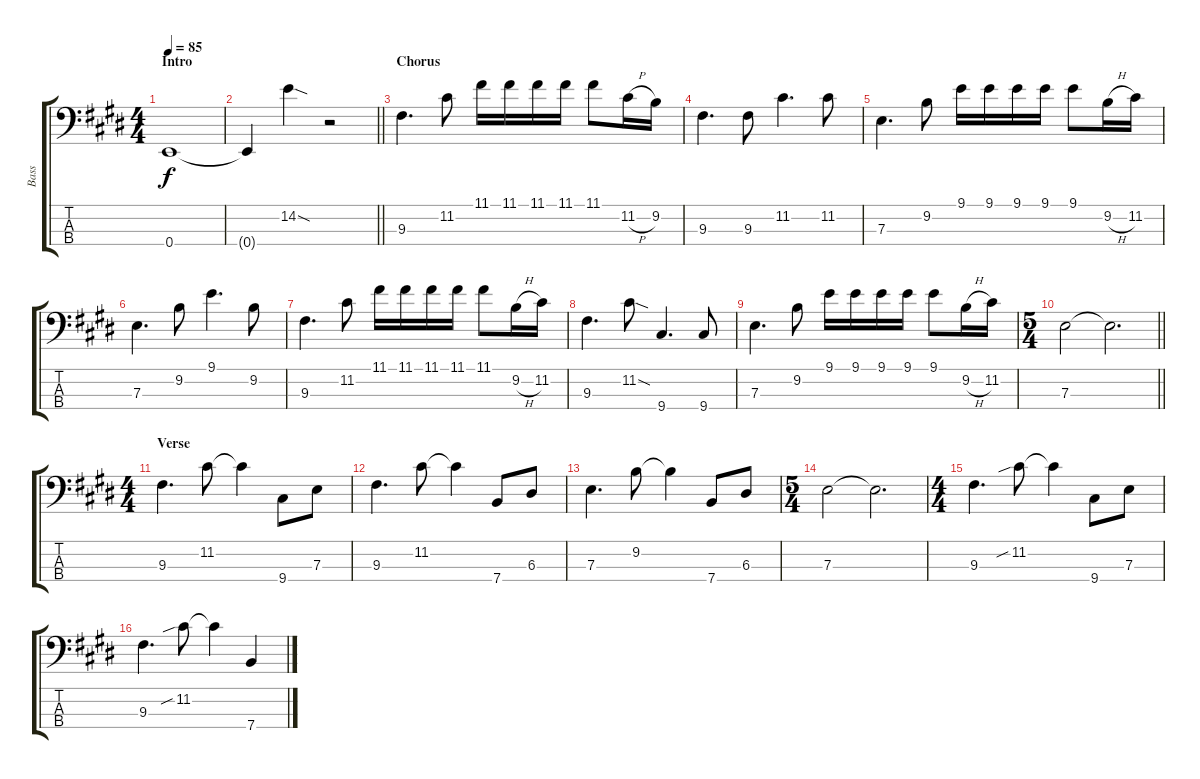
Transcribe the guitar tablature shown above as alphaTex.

\track ("Bass" "Bass") {instrument electricbasspick}
\staff {score tabs}
\tuning (G2 D2 A1 E1) {hide}
\ts (4 4)
\section ("" "Intro")
\tempo 85
\clef f4
\ks e
0.4.1{dy f instrument electricbasspick} |
\barLineRight lightlight
0.4{t}.4 14.2{sod}.4 r.2 |
\section ("" "Chorus")
9.3.4{d} 11.2.8 11.1.16 11.1.16 11.1.16 11.1.16 11.1.8 11.2{h}.16 9.2.16 |
9.3.4{d} 9.3.8 11.2.4{d} 11.2.8 |
7.3.4{d} 9.2.8 9.1.16 9.1.16 9.1.16 9.1.16 9.1.8 9.2{h}.16 11.2.16 |
7.3.4{d} 9.2.8 9.1.4{d} 9.2.8 |
9.3.4{d} 11.2.8 11.1.16 11.1.16 11.1.16 11.1.16 11.1.8 9.2{h}.16 11.2.16 |
9.3.4{d} 11.2{sod}.8 9.4.4{d} 9.4.8 |
7.3.4{d} 9.2.8 9.1.16 9.1.16 9.1.16 9.1.16 9.1.8 9.2{h}.16 11.2.16 |
\ts (5 4)
\barLineRight lightlight
7.3.2 7.3{t}.2{d} |
\ts (4 4)
\section ("" "Verse")
9.3.4{d} 11.2.8 11.2{t}.4 9.4.8 7.3.8 |
9.3.4{d} 11.2.8 11.2{t}.4 7.4.8 6.3.8 |
7.3.4{d} 9.2.8 9.2{t}.4 7.4.8 6.3.8 |
\ts (5 4)
7.3.2 7.3{t}.2{d} |
\ts (4 4)
9.3.4{d} 11.2{sib}.8 11.2{t}.4 9.4.8 7.3.8 |
9.3.4{d} 11.2{sib}.8 11.2{t}.4 7.4.4
